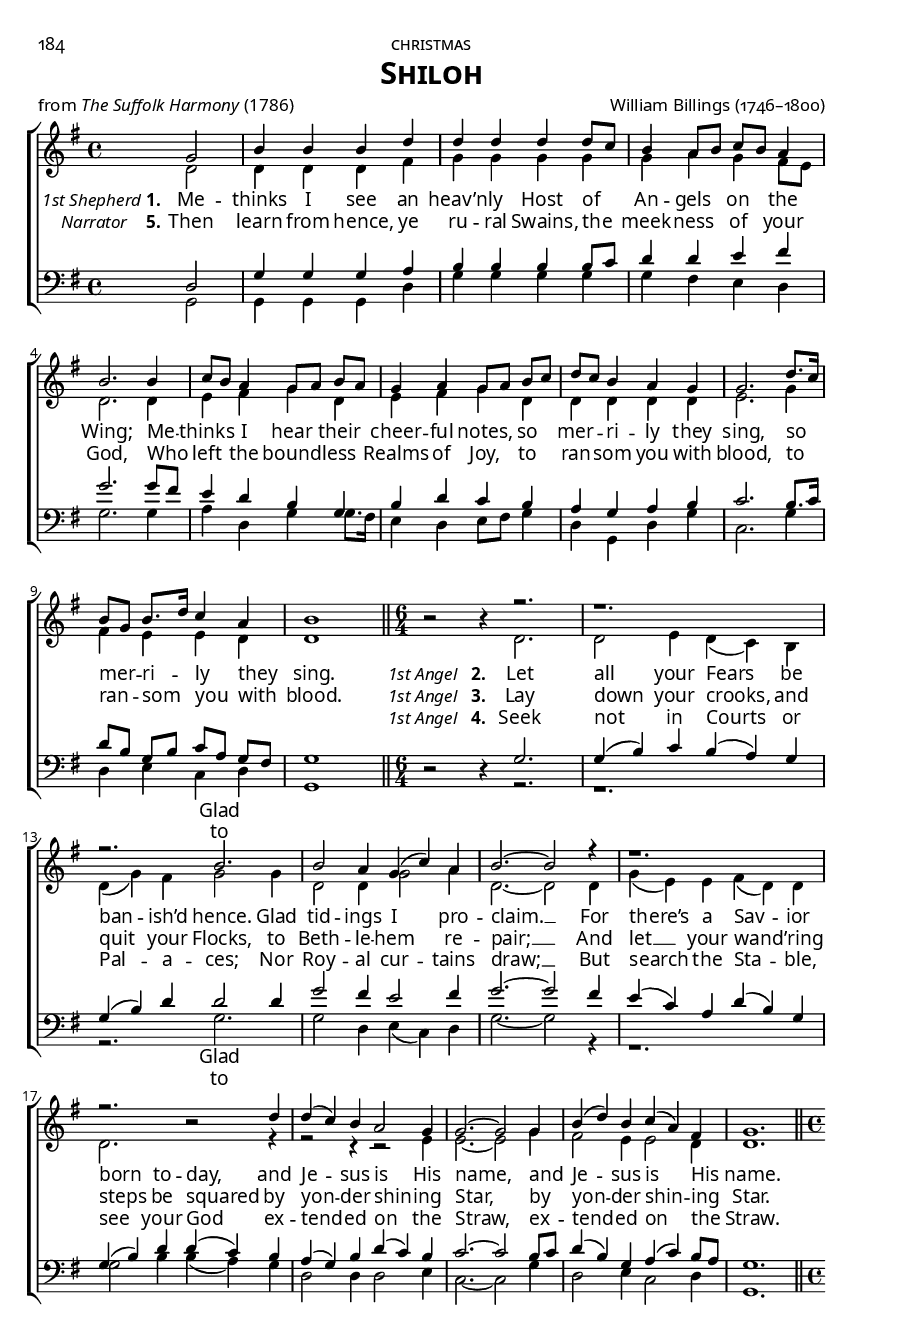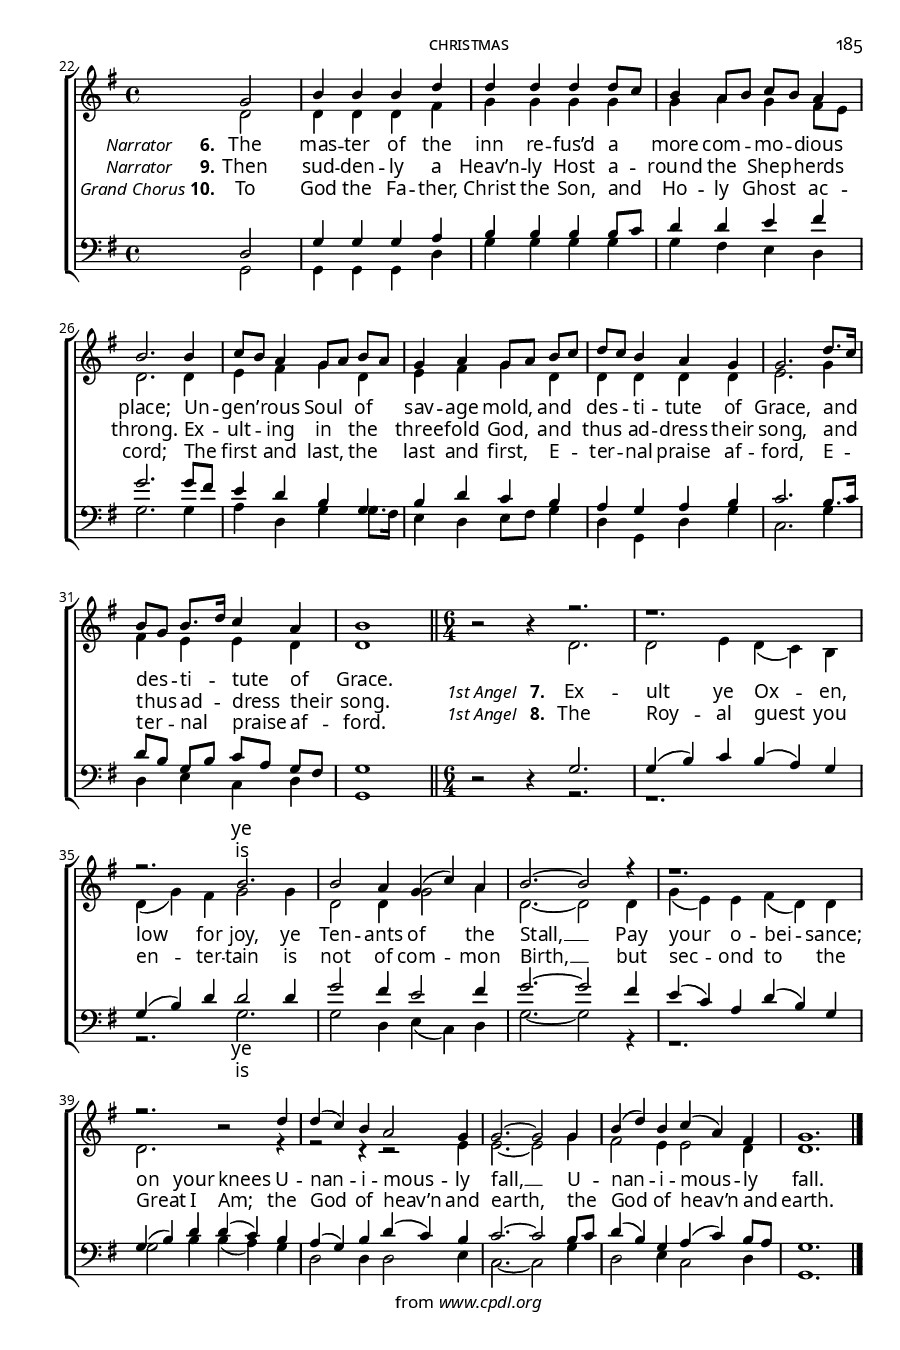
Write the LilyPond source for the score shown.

\version "2.14.2"
\include "util.ly"
\header {
  title = \markup{\override #'(font-name . "Garamond Premier Pro Semibold"){ \abs-fontsize #15 \smallCapsOldStyle"Shiloh"}}
  poet = \markup { "from" \italic "The Suffolk Harmony" "(1786)"}
  composer = \markup\oldStyleNum"William Billings (1746–1800)"
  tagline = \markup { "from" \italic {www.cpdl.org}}
}
\paper {
  %print-all-headers = ##f
  paper-height = 9\in
  paper-width = 6\in
  indent = 0\in
  %system-system-spacing = #'((basic-distance . 10) (padding . 0))
  system-system-spacing =
    #'((basic-distance . 0)
       (minimum-distance . 0)
       (padding . -5)
       (stretchability . 100))
  ragged-last-bottom = ##f
  ragged-bottom = ##f
  two-sided = ##t
  inner-margin = 0.5\in
  outer-margin = 0.25\in
  top-margin = 0.25\in
  bottom-margin = 0.25\in
  first-page-number = #184
  print-first-page-number = ##t
  headerLine = \markup{\override #'(font-name . "Garamond Premier Pro") \smallCapsOldStyle"christmas"}
  oddHeaderMarkup = \markup\fill-line{
     \override #'(font-name . "Garamond Premier Pro")\abs-fontsize #8.5
     \combine 
        \fill-line{"" \on-the-fly #print-page-number-check-first
        \oldStylePageNum""
        }
        \fill-line{\headerLine}
  }
  evenHeaderMarkup = \markup {
     \override #'(font-name . "Garamond Premier Pro")\abs-fontsize #8.5
     \combine
        \on-the-fly #print-page-number-check-first
        \oldStylePageNum""
        \fill-line{\headerLine}
  }
}
#(set-global-staff-size 15) \paper{ #(define fonts (make-pango-font-tree "GoudyOlSt BT" "Garamond Premier Pro" "Garamond Premier Pro" (/ 15 20))) }
global = {
  \key g \major
  \time 4/4
  \autoBeamOff
}

sopMusic = \relative c' {
  \repeat unfold 2 {
    \global
    \partial 2 g'2 |
    b4 b b d |
    d d d d8[ c] |
    b4 a8[ b] c[ b] a4 |
    b2. b4 |
    
    c8[ b] a4 g8[ a] b[ a] |
    g4 a g8[ a] b[ c] |
    d[ c] b4 a g |
    g2. d'8.[ c16] |
    b8[ g] b8.[ d16] c4 a |
    b1 \bar "||"
    
    \time 6/4 |
    b2\rest b4\rest r2. |
    r1. | \break
    r2. b2. |
    b2 a4 g( c) a |
    b2.~ b2 r4 |
    
    r1. |
    r2. b2\rest d4 |
    d( c) b a2 g4 |
    g2.~ g2 g4 |
    b( d) b c( a) fis |
    g1. \bar "||" \pageBreak
  }
  \bar "|."
}
sopWords = \lyricmode {
  \repeat unfold 34{\skip1}
  Glad
  \repeat unfold 17{\skip1}
  \repeat unfold 34{\skip1}
  ye
}
sopWordsII = \lyricmode {
  \repeat unfold 34{\skip1}
  to
  \repeat unfold 17{\skip1}
  \repeat unfold 34{\skip1}
  is
}
sopWordsIII = \lyricmode {
  \repeat unfold 34{\skip1}
  %Nor
}

altoMusic = \relative c' {
  \repeat unfold 2 {
    d2 |
    d4 d d fis |
    g g g g |
    g a g fis8[ e] |
    d2. d4 |
    
    e fis g d |
    e fis g d |
    d d d d |
    e2. g4 |
    fis e e d |
    
    d1 \bar "||"
    
    s2. d |
    d2 e4 d( c) b |
    d( g) fis g2 g4 |
    d2 d4  g2 a4 |
    d,2.~ d2 d4 |
    
    g( e) e fis( d) d |
    d2. s2 r4 |
    r2 r4 r2 e4 |
    e2.~ e2 g4 |
    fis2 e4 e2 d4 |
    d1. |
  }
}
dropLyrics = {
  \override LyricText #'extra-offset = #'(0 . -2.5)
  \override LyricHyphen #'extra-offset = #'(0 . -2.5)
  \override LyricExtender #'extra-offset = #'(0 . -2.5)
  \override StanzaNumber #'extra-offset = #'(0 . -2.5)
}
altoWords = {
  \dropLyricsIX
  \set stanza = \markup {\normal-text\italic " 1st Shepherd" "1."}
    \lyricmode {
    Me -- thinks I see an heav’n -- ly Host of An -- gels on the Wing;
    Me -- thinks I hear their cheer -- ful notes, so mer -- ri -- ly they sing,
    so mer -- ri -- ly they sing.
  }
  \set stanza = \markup {\normal-text\italic "1st Angel" "  2. "}
  \lyricmode {
    Let all your Fears be ban -- ish’d hence.
    Glad tid -- ings I pro -- claim. __
    For there’s a Sav -- ior born to -- day,
    and Je -- sus is His name,
    and Je -- sus is His name.
  }
  \set stanza = \markup {\normal-text\italic " Narrator     " "6."}
  \lyricmode {
    The mas -- ter of the inn re -- fus’d a more com -- mo -- dious place;
    Un -- gen’ -- rous Soul of sav -- age mold,
    and des -- ti -- tute of Grace,
    and des -- ti -- tute of Grace.
  }
  \dropLyrics
  \set stanza = \markup {\normal-text\italic "1st Angel" "  7. "}
  \lyricmode {
    Ex -- ult ye Ox -- en,
    \dropLyricsIX
    low for joy, ye Ten -- ants of the Stall, __
    Pay your o -- bei -- sance; on your knees
    U -- nan -- i -- mous -- ly fall, __
    U -- nan -- i -- mous -- ly fall.
  }
}
altoWordsII = {
  \dropLyricsIX
  \set stanza = \markup {\normal-text\italic " Narrator   " "5."}
  \lyricmode {
    Then learn from hence, ye ru -- ral Swains, the meek -- ness of your God,
    Who left the bound -- less Realms of Joy, to ran -- som you with blood,
    to ran -- som you with blood.
  }
  \set stanza = \markup {\normal-text\italic "1st Angel" "  3. "}
  \lyricmode {
    Lay down your crooks, and quit your Flocks,
    to Beth -- le -- hem re -- pair; __
    And let __ your wan -- d’ring steps be squared
    by yon -- der shin -- ing Star,
    by yon -- der shin -- ing Star.
  }
  \set stanza = \markup {\normal-text\italic " Narrator     " "9."}
  \lyricmode {
    Then sud -- den -- ly a Heav’n -- ly Host a -- round the Shep -- herds throng.
    Ex -- ult -- ing in the three -- fold God,
    and thus ad -- dress their song,
    and thus ad -- dress their song.
  }
  \dropLyrics
  \set stanza = \markup {\normal-text\italic "1st Angel" "  8. "}
  \lyricmode {
    The Roy -- al guest you
    \dropLyricsIX
    en -- ter -- tain is not of com -- mon Birth, __
    but sec -- ond to the Great I Am;
    the God of heav’n and earth,
%8.5x11 __
    the God of heav’n and earth.
  }
}
altoWordsIII = {
  \dropLyricsIX
  \lyricmode {
    \repeat unfold 34{\skip1}
  }
  \set stanza = \markup {\normal-text\italic "1st Angel" "  4. "}
  \lyricmode {
    Seek not in Courts or Pal -- a -- ces;
    Nor Roy -- al cur -- tains draw; __
    But search the Sta -- ble, see your God
    ex -- tend -- ed on the Straw,
    ex -- tend -- ed on the Straw.
  }
  \set stanza = \markup {\normal-text\italic " Grand Chorus" "10."}
  \lyricmode {
    To God the Fa -- ther, Christ the Son, and Ho -- ly Ghost ac -- cord;
    The first and last, the last and first,
    E -- ter -- nal praise af -- ford,
    E -- ter -- nal praise af -- ford.
    
  }
}
altoWordsIV = \lyricmode {
  
  \set ignoreMelismata = ##t
}
altoWordsV = \lyricmode {
  \set stanza = #"5. "
  \set ignoreMelismata = ##t
}
altoWordsVI = \lyricmode {
  \set stanza = #"6. "
  \set ignoreMelismata = ##t
}
tenorMusic = \relative c {
  \repeat unfold 2 {
    d2 |
    g4 g g a |
    b b b b8[ c] |
    d4 d e fis |
    g2. g8[ fis] |
    
    e4 d b g |
    b d c b |
    a g a b |
    c2. b8.[ c16] |
    d8[ b] g[ b] c[ a] g[ fis] |
    g1 \bar "||"
    
    s2. g |
    g4( b) c b( a) g |
    g( b) d d2 d4 |
    g2 fis4 e2 fis4 |
    g2.~ g2 fis4 |
    
    e( c) a d( b) g |
    g( b) d d( c) b |
    a( g) b d( c) b |
    c2.~ c2 b8[ c] |
    d4( b) g a( c) b8[ a] |
    g1. |
  }
}
tenorWords = \lyricmode {

}

bassMusic = \relative c {
  \repeat unfold 2 {
    g2 |
    g4 g g d' |
    g g g g |
    g fis e d |
    g2. g4 |
    
    a d, g g8.[ fis16] |
    e4 d e8[ fis] g4 |
    d g, d' g |
    c,2. g'4 |
    d e c d |
    g,1 \bar "||"
    
    d'2\rest d4\rest r2. |
    r1. |
    r2. g |
    g2 d4 e( c) d |
    g2.~ g2 r4 |
    
    r1. |
    g2 b4 b( a) g |
    d2 d4 d2 e4 |
    c2.~ c2 g'4 |
    d2 e4 c2 d4 |
    g,1. |
  }
}
bassWords = \lyricmode {
  \repeat unfold 34{\skip1}
  Glad
  \repeat unfold 20{\skip1}
  \repeat unfold 34{\skip1}
  ye
}
bassWordsII = \lyricmode {
  \repeat unfold 34{\skip1}
  to
  \repeat unfold 20{\skip1}
  \repeat unfold 34{\skip1}
  is
}
bassWordsIII = \lyricmode {
  \repeat unfold 34{\skip1}
  %Nor
}

pianoRH = \relative c' {
  
}
pianoLH = \relative c' {
  
}

\score {
  <<
   \new ChoirStaff <<
    \new Staff = women <<
      \set Staff.explicitKeySignatureVisibility = #end-of-line-invisible
      \new Voice = "sopranos" { \voiceOne << \global \sopMusic >> }
      \new Voice = "altos" { \voiceTwo << \global \altoMusic >> }
    >>
   \new Staff = men <<
      \set Staff.explicitKeySignatureVisibility = #end-of-line-invisible
      \clef bass
      \new Voice = "tenors" { \voiceOne << \global \tenorMusic >> }
      \new Voice = "basses" { \voiceTwo << \global \bassMusic >> }
    >>
    \new Lyrics \with { alignAboveContext = #"women" \override VerticalAxisGroup #'nonstaff-relatedstaff-spacing = #'((padding . 0.2))} \lyricsto "sopranos" \sopWords
    \new Lyrics \with { alignAboveContext = #"women" \override VerticalAxisGroup #'nonstaff-relatedstaff-spacing = #'((padding . 0.2))} \lyricsto "sopranos" \sopWordsII
    \new Lyrics \with { alignAboveContext = #"women" \override VerticalAxisGroup #'nonstaff-relatedstaff-spacing = #'((padding . 0.2))} \lyricsto "sopranos" \sopWordsIII
    \new Lyrics = "altosVI"  \with { alignBelowContext = #"women" } \lyricsto "tenors" \altoWordsVI
    \new Lyrics = "altosV"  \with { alignBelowContext = #"women" } \lyricsto "tenors" \altoWordsV
    \new Lyrics = "altosIV"  \with { alignBelowContext = #"women" } \lyricsto "tenors" \altoWordsIV
    \new Lyrics = "altosIII"  \with { alignBelowContext = #"women" } \lyricsto "tenors" \altoWordsIII
    \new Lyrics = "altosII"  \with { alignBelowContext = #"women" } \lyricsto "tenors" \altoWordsII
    \new Lyrics = "altos"  \with { alignBelowContext = #"women" \override VerticalAxisGroup #'nonstaff-relatedstaff-spacing = #'((padding . -0.5))} \lyricsto "tenors" \altoWords
    \new Lyrics \with { alignAboveContext = #"men" \override VerticalAxisGroup #'nonstaff-relatedstaff-spacing = #'((basic-distance . 1)) } \lyricsto "tenors" \tenorWords
    \new Lyrics \with { alignBelowContext = #"men" \override VerticalAxisGroup #'nonstaff-relatedstaff-spacing = #'((basic-distance . 1)) } \lyricsto "basses" \bassWordsIII
    \new Lyrics \with { alignBelowContext = #"men" \override VerticalAxisGroup #'nonstaff-relatedstaff-spacing = #'((basic-distance . 1)) } \lyricsto "basses" \bassWordsII
    \new Lyrics \with { alignBelowContext = #"men" \override VerticalAxisGroup #'nonstaff-relatedstaff-spacing = #'((padding . 0.4)) } \lyricsto "basses" \bassWords
  >>
%    \new PianoStaff << \new Staff { \new Voice { \pianoRH } } \new Staff { \clef "bass" \pianoLH } >>
  >>
  \layout {
    \context {
      \Score
      %\override SpacingSpanner #'base-shortest-duration = #(ly:make-moment 1 8)
      %\override SpacingSpanner #'common-shortest-duration = #(ly:make-moment 1 4)
    }
    \context {
      % Remove all empty staves
      % \Staff \RemoveEmptyStaves \override VerticalAxisGroup #'remove-first = ##t
    }
    \context {
      \Lyrics
      \override LyricText #'X-offset = #center-on-word
    }
  }
  \midi {
    \tempo 4 = 160
    \set Staff.midiInstrument = "flute"
  
    \context {
      \Voice
      \remove "Dynamic_performer"
    }
  }
}
